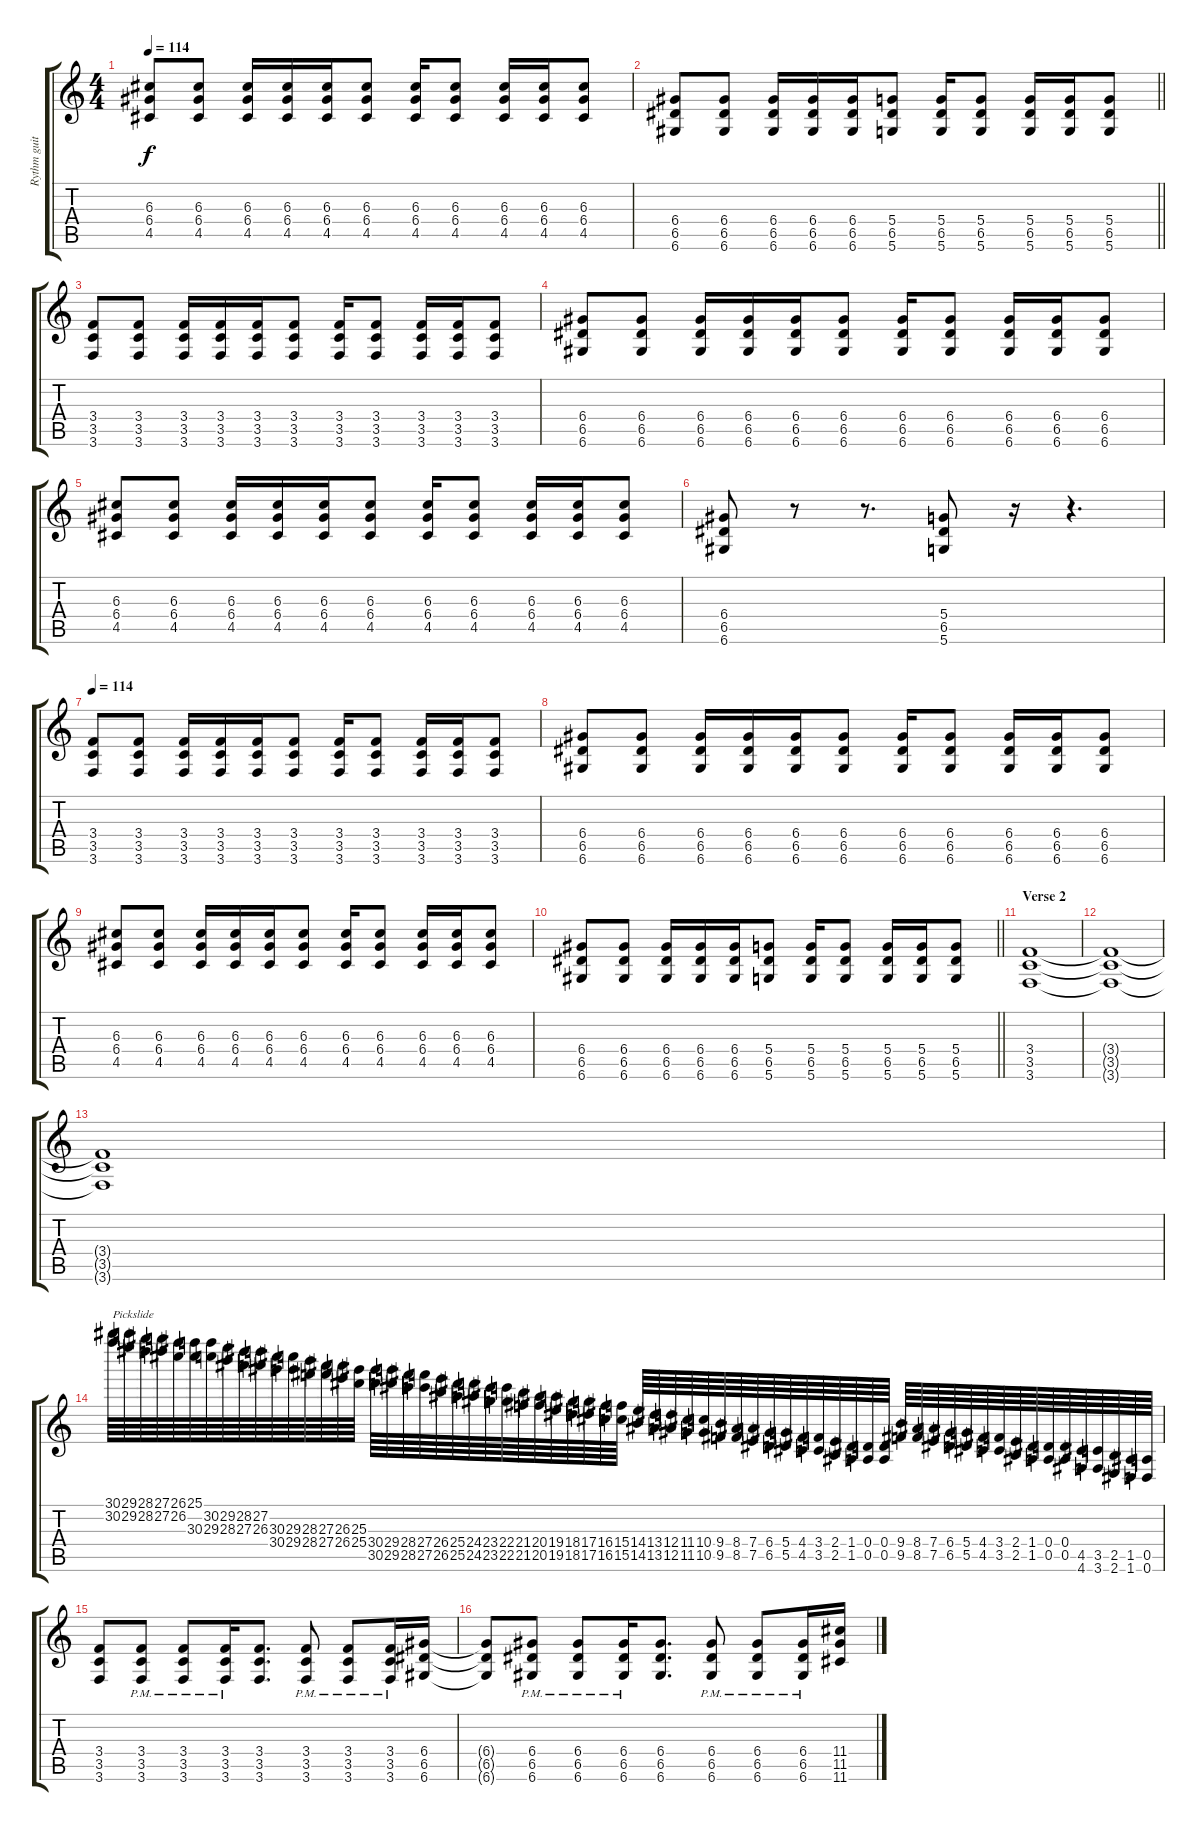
\track ("Rythm guitar" "Rythm guit") {instrument distortionguitar}
\staff {score tabs}
\tuning (E4 B3 G3 D3 A2 D2) {hide}
\ts (4 4)
\tempo 114
\clef g2
\ks c
(6.3 6.4 4.5).8{dy f} (6.3 6.4 4.5).8 (6.3 6.4 4.5).16 (6.3 6.4 4.5).16 (6.3 6.4 4.5).16 (6.3 6.4 4.5).8 (6.3 6.4 4.5).16 (6.3 6.4 4.5).8 (6.3 6.4 4.5).16 (6.3 6.4 4.5).16 (6.3 6.4 4.5).8 |
\barLineRight lightlight
(6.4 6.5 6.6).8 (6.4 6.5 6.6).8 (6.4 6.5 6.6).16 (6.4 6.5 6.6).16 (6.4 6.5 6.6).16 (5.4 6.5 5.6).8 (5.4 6.5 5.6).16 (5.4 6.5 5.6).8 (5.4 6.5 5.6).16 (5.4 6.5 5.6).16 (5.4 6.5 5.6).8 |
(3.4 3.5 3.6).8{volume 13} (3.4 3.5 3.6).8 (3.4 3.5 3.6).16 (3.4 3.5 3.6).16 (3.4 3.5 3.6).16 (3.4 3.5 3.6).8 (3.4 3.5 3.6).16 (3.4 3.5 3.6).8 (3.4 3.5 3.6).16 (3.4 3.5 3.6).16 (3.4 3.5 3.6).8 |
(6.4 6.5 6.6).8 (6.4 6.5 6.6).8 (6.4 6.5 6.6).16 (6.4 6.5 6.6).16 (6.4 6.5 6.6).16 (6.4 6.5 6.6).8 (6.4 6.5 6.6).16 (6.4 6.5 6.6).8 (6.4 6.5 6.6).16 (6.4 6.5 6.6).16 (6.4 6.5 6.6).8 |
(6.3 6.4 4.5).8 (6.3 6.4 4.5).8 (6.3 6.4 4.5).16 (6.3 6.4 4.5).16 (6.3 6.4 4.5).16 (6.3 6.4 4.5).8 (6.3 6.4 4.5).16 (6.3 6.4 4.5).8 (6.3 6.4 4.5).16 (6.3 6.4 4.5).16 (6.3 6.4 4.5).8 |
(6.4 6.5 6.6).8 r.8 r.8{d} (5.4 6.5 5.6).8 r.16 r.4{d} |
\tempo 114
(3.4 3.5 3.6).8{instrument distortionguitar} (3.4 3.5 3.6).8 (3.4 3.5 3.6).16 (3.4 3.5 3.6).16 (3.4 3.5 3.6).16 (3.4 3.5 3.6).8 (3.4 3.5 3.6).16 (3.4 3.5 3.6).8 (3.4 3.5 3.6).16 (3.4 3.5 3.6).16 (3.4 3.5 3.6).8 |
(6.4 6.5 6.6).8 (6.4 6.5 6.6).8 (6.4 6.5 6.6).16 (6.4 6.5 6.6).16 (6.4 6.5 6.6).16 (6.4 6.5 6.6).8 (6.4 6.5 6.6).16 (6.4 6.5 6.6).8 (6.4 6.5 6.6).16 (6.4 6.5 6.6).16 (6.4 6.5 6.6).8 |
(6.3 6.4 4.5).8 (6.3 6.4 4.5).8 (6.3 6.4 4.5).16 (6.3 6.4 4.5).16 (6.3 6.4 4.5).16 (6.3 6.4 4.5).8 (6.3 6.4 4.5).16 (6.3 6.4 4.5).8 (6.3 6.4 4.5).16 (6.3 6.4 4.5).16 (6.3 6.4 4.5).8 |
\barLineRight lightlight
(6.4 6.5 6.6).8 (6.4 6.5 6.6).8 (6.4 6.5 6.6).16 (6.4 6.5 6.6).16 (6.4 6.5 6.6).16 (5.4 6.5 5.6).8 (5.4 6.5 5.6).16 (5.4 6.5 5.6).8 (5.4 6.5 5.6).16 (5.4 6.5 5.6).16 (5.4 6.5 5.6).8 |
\section ("" "Verse 2")
(3.4 3.5 3.6).1{volume 0} |
(3.4{t} 3.5{t} 3.6{t}).1 |
(3.4{t} 3.5{t} 3.6{t}).1 |
(30.1 30.2).64{txt "Pickslide" volume 13} (29.1 29.2).64 (28.1 28.2).64 (27.1 27.2).64 (26.1 26.2).64 (25.1 30.3).64 (30.2 29.3).64 (29.2 28.3).64 (28.2 27.3).64 (27.2 26.3).64 (30.3 30.4).64 (29.3 29.4).64 (28.3 28.4).64 (27.3 27.4).64 (26.3 26.4).64 (25.3 25.4).64 (30.4 30.5).64 (29.4 29.5).64 (28.4 28.5).64 (27.4 27.5).64 (26.4 26.5).64 (25.4 25.5).64 (24.4 24.5).64 (23.4 23.5).64 (22.4 22.5).64 (21.4 21.5).64 (20.4 20.5).64 (19.4 19.5).64 (18.4 18.5).64 (17.4 17.5).64 (16.4 16.5).64 (15.4 15.5).64 (14.4 14.5).64 (13.4 13.5).64 (12.4 12.5).64 (11.4 11.5).64 (10.4 10.5).64 (9.4 9.5).64 (8.4 8.5).64 (7.4 7.5).64 (6.4 6.5).64 (5.4 5.5).64 (4.4 4.5).64 (3.4 3.5).64 (2.4 2.5).64 (1.4 1.5).64 (0.4 0.5).64 (0.4 0.5).64 (9.4 9.5).64 (8.4 8.5).64 (7.4 7.5).64 (6.4 6.5).64 (5.4 5.5).64 (4.4 4.5).64 (3.4 3.5).64 (2.4 2.5).64 (1.4 1.5).64 (0.4 0.5).64 (0.4 0.5).64 (4.5 4.6).64 (3.5 3.6).64 (2.5 2.6).64 (1.5 1.6).64 (0.5 0.6).64 |
(3.4 3.5 3.6).8 (3.4{pm} 3.5{pm} 3.6{pm}).8 (3.4{pm} 3.5{pm} 3.6{pm}).8 (3.4{pm} 3.5{pm} 3.6{pm}).16 (3.4 3.5 3.6).8{d} (3.4{pm} 3.5{pm} 3.6{pm}).8 (3.4{pm} 3.5{pm} 3.6{pm}).8 (3.4{pm} 3.5{pm} 3.6{pm}).16 (6.4 6.5 6.6).16 |
(6.4{t} 6.5{t} 6.6{t}).8 (6.4{pm} 6.5{pm} 6.6{pm}).8 (6.4{pm} 6.5{pm} 6.6{pm}).8 (6.4{pm} 6.5{pm} 6.6{pm}).16 (6.4 6.5 6.6).8{d} (6.4{pm} 6.5{pm} 6.6{pm}).8 (6.4{pm} 6.5{pm} 6.6{pm}).8 (6.4{pm} 6.5{pm} 6.6{pm}).16 (11.4 11.5 11.6).16
